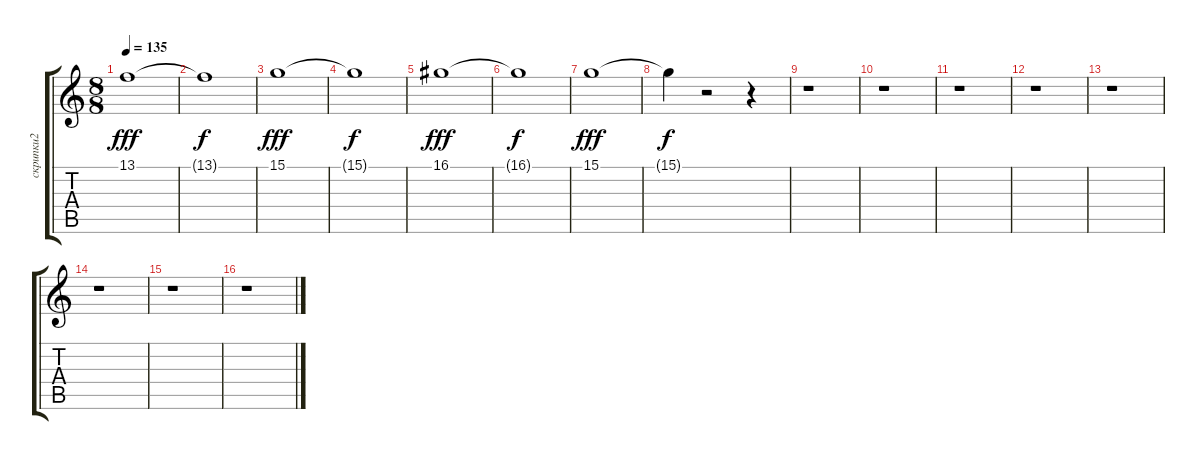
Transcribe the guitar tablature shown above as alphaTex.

\track ("скрипки2" "скрипки2") {instrument stringensemble1}
\staff {score tabs}
\tuning (E4 B3 G3 D3 A2 E2) {hide}
\ts (8 8)
\tempo 135
\clef g2
\ks c
13.1.1{dy fff} |
13.1{t}.1{dy f} |
15.1.1{dy fff} |
15.1{t}.1{dy f} |
16.1.1{dy fff} |
16.1{t}.1{dy f} |
15.1.1{dy fff} |
15.1{t}.4{dy f} r.2 r.4 |
r.1 |
r.1 |
r.1 |
r.1 |
r.1 |
r.1 |
r.1 |
r.1
